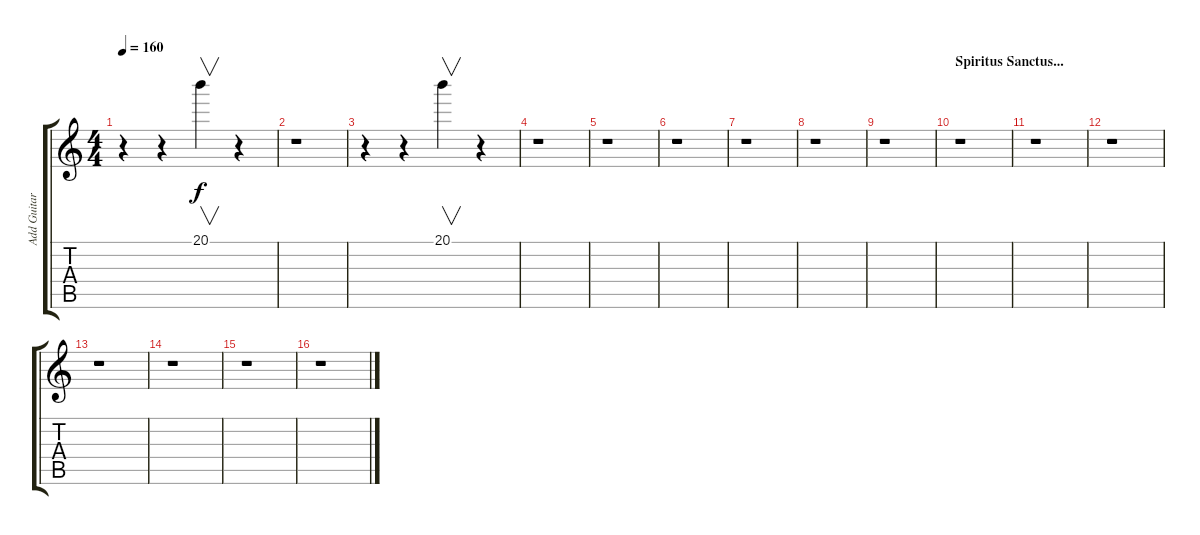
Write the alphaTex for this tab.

\track ("Add Guitar 2" "Add Guitar") {instrument distortionguitar}
\staff {score tabs}
\tuning (Eb4 Bb3 Gb3 Db3 Ab2 Eb2) {hide}
\ts (4 4)
\tempo 160
\clef g2
\ks c
r.4{dy f} r.4 20.1.4{v} r.4 |
r.1 |
r.4 r.4 20.1.4{v} r.4 |
r.1 |
r.1 |
r.1 |
r.1 |
r.1 |
r.1 |
\section ("" "Spiritus Sanctus...")
r.1 |
r.1 |
r.1 |
r.1 |
r.1 |
r.1 |
r.1
